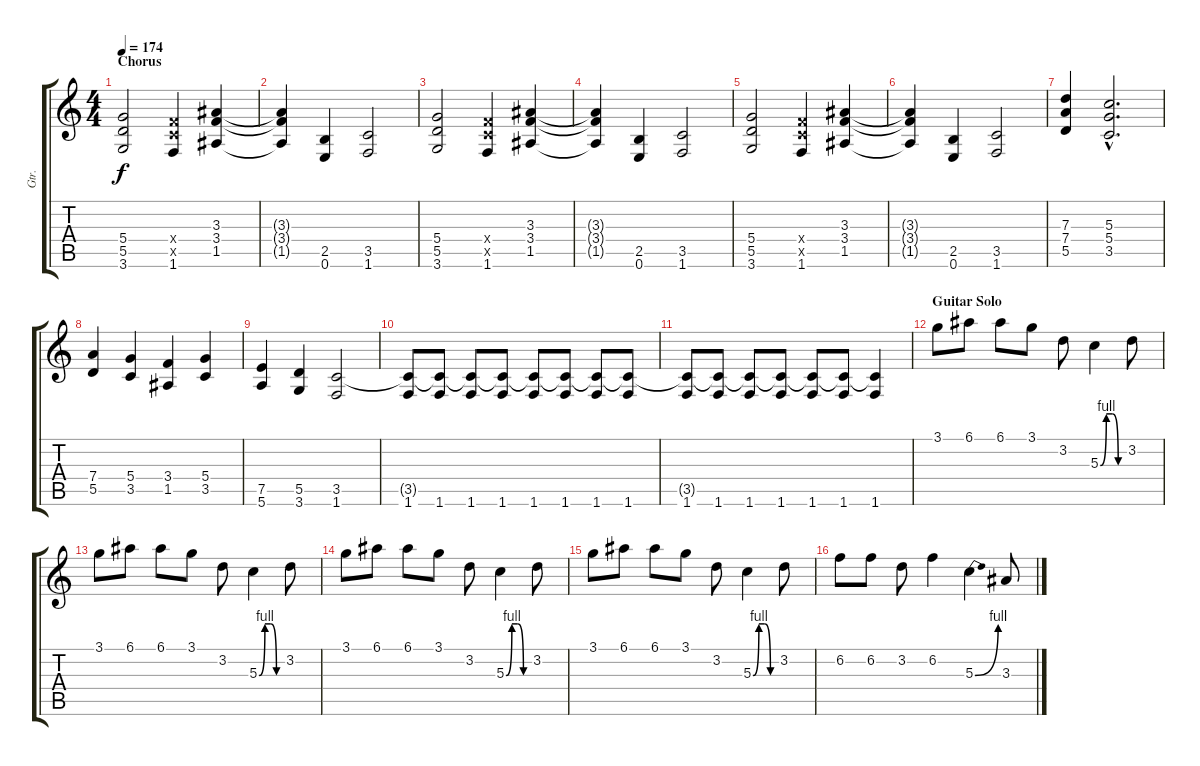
\track ("Gtr." "Gtr.") {instrument overdrivenguitar}
\staff {score tabs}
\tuning (E4 B3 G3 D3 A2 E2) {hide}
\ts (4 4)
\section ("" "Chorus")
\tempo 174
\clef g2
\ks c
(5.4 5.5 3.6).2{dy f} (3.4{x} 3.5{x} 1.6).4 (3.3 3.4 1.5).4 |
(3.3{t} 3.4{t} 1.5{t}).4 (2.5 0.6).4 (3.5 1.6).2 |
(5.4 5.5 3.6).2 (3.4{x} 3.5{x} 1.6).4 (3.3 3.4 1.5).4 |
(3.3{t} 3.4{t} 1.5{t}).4 (2.5 0.6).4 (3.5 1.6).2 |
(5.4 5.5 3.6).2 (3.4{x} 3.5{x} 1.6).4 (3.3 3.4 1.5).4 |
(3.3{t} 3.4{t} 1.5{t}).4 (2.5 0.6).4 (3.5 1.6).2 |
(7.3 7.4 5.5).4 (5.3{hac} 5.4{hac} 3.5{hac}).2{d} |
(7.4 5.5).4 (5.4 3.5).4 (3.4 1.5).4 (5.4 3.5).4 |
(7.5 5.6).4 (5.5 3.6).4 (3.5 1.6).2 |
(3.5{t} 1.6).8 (3.5{t} 1.6).8 (3.5{t} 1.6).8 (3.5{t} 1.6).8 (3.5{t} 1.6).8 (3.5{t} 1.6).8 (3.5{t} 1.6).8 (3.5{t} 1.6).8 |
(3.5{t} 1.6).8 (3.5{t} 1.6).8 (3.5{t} 1.6).8 (3.5{t} 1.6).8 (3.5{t} 1.6).8 (3.5{t} 1.6).8 (3.5{t} 1.6).4 |
\section ("" "Guitar Solo")
3.1.8 6.1.8 6.1.8 3.1.8 3.2.8 5.3{be (custom 0 0 15 4 30 4 45 0 60 0)}.4 3.2.8 |
3.1.8 6.1.8 6.1.8 3.1.8 3.2.8 5.3{be (custom 0 0 15 4 30 4 45 0 60 0)}.4 3.2.8 |
3.1.8 6.1.8 6.1.8 3.1.8 3.2.8 5.3{be (custom 0 0 15 4 30 4 45 0 60 0)}.4 3.2.8 |
3.1.8 6.1.8 6.1.8 3.1.8 3.2.8 5.3{be (custom 0 0 15 4 30 4 45 0 60 0)}.4 3.2.8 |
6.2.8 6.2.8 3.2.8 6.2.4 5.3{be (bend 0 0 60 4)}.4 3.3.8
